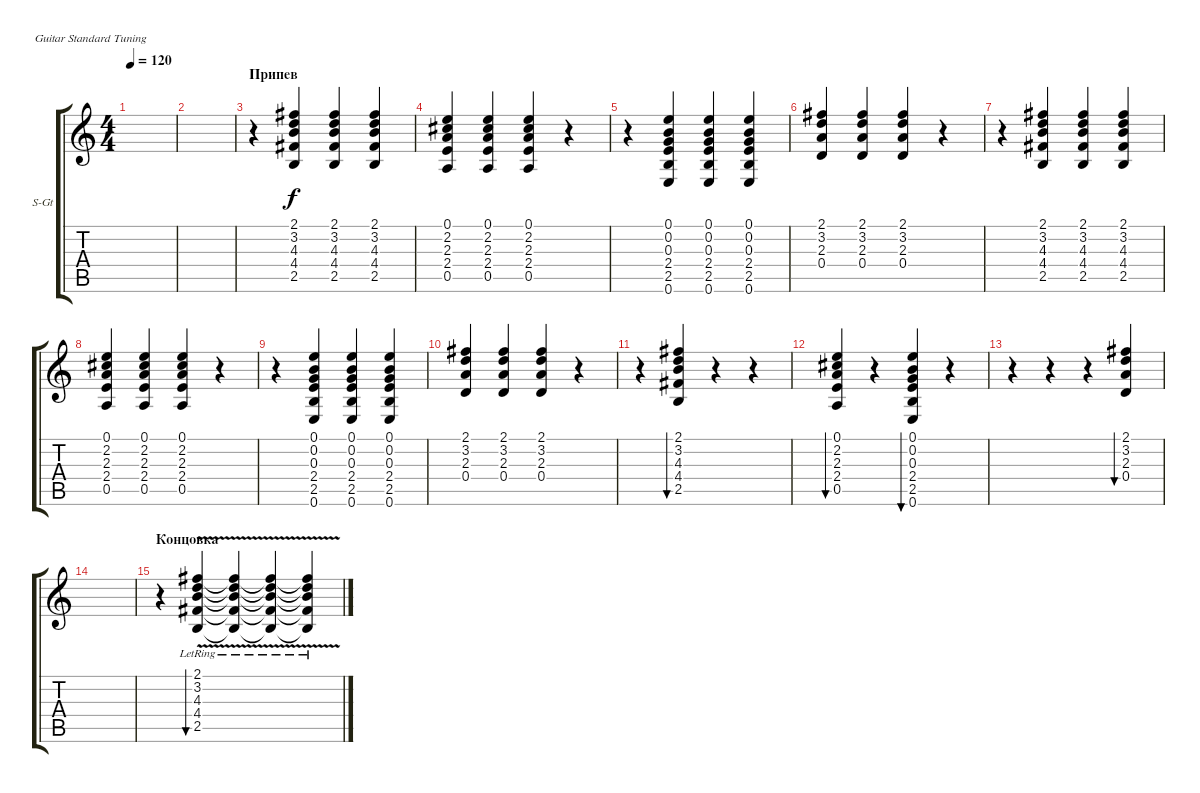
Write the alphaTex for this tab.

\defaultSystemsLayout 4
\bracketExtendMode groupsimilarinstruments
\firstSystemTrackNameOrientation horizontal
\otherSystemsTrackNameOrientation horizontal
\track ("Guitar 2" "S-Gt") {instrument acousticguitarsteel}
\staff {score tabs}
\tuning (E4 B3 G3 D3 A2 E2)
\ts (4 4)
\tempo 120
\clef g2
\ks c
|
|
\section ("" "Припев")
r.4 (2.5 4.4 4.3 3.2 2.1).4 (2.5 4.4 4.3 3.2 2.1).4 (2.5 4.4 4.3 3.2 2.1).4 |
(0.5 2.4 2.3 2.2 0.1).4 (0.5 2.4 2.3 2.2 0.1).4 (0.5 2.4 2.3 2.2 0.1).4 r.4 |
r.4 (0.6 2.5 2.4 0.3 0.2 0.1).4 (0.6 2.5 2.4 0.3 0.2 0.1).4 (0.6 2.5 2.4 0.3 0.2 0.1).4 |
(0.4 2.3 3.2 2.1).4 (0.4 2.3 3.2 2.1).4 (0.4 2.3 3.2 2.1).4 r.4 |
r.4 (2.5 4.4 4.3 3.2 2.1).4 (2.5 4.4 4.3 3.2 2.1).4 (2.5 4.4 4.3 3.2 2.1).4 |
(0.5 2.4 2.3 2.2 0.1).4 (0.5 2.4 2.3 2.2 0.1).4 (0.5 2.4 2.3 2.2 0.1).4 r.4 |
r.4 (0.6 2.5 2.4 0.3 0.2 0.1).4 (0.6 2.5 2.4 0.3 0.2 0.1).4 (0.6 2.5 2.4 0.3 0.2 0.1).4 |
(0.4 2.3 3.2 2.1).4 (0.4 2.3 3.2 2.1).4 (0.4 2.3 3.2 2.1).4 r.4 |
r.4 (2.5 4.4 4.3 3.2 2.1).4{bu 240} r.4 r.4 |
(0.5 2.4 2.3 2.2 0.1).4{bu 240} r.4 (0.6 2.5 2.4 0.3 0.2 0.1).4{bu 240} r.4 |
r.4 r.4 r.4 (0.4 2.3 3.2 2.1).4{bu 240} |
|
\section ("" "Концовка")
r.4 (2.5{v lr} 4.4{v lr} 4.3{v lr} 3.2{v lr} 2.1{v lr}).4{bu 240} (2.5{v lr t} 4.4{v lr t} 4.3{v lr t} 3.2{v lr t} 2.1{v lr t}).4 (2.5{v lr t} 4.4{v lr t} 4.3{v lr t} 3.2{v lr t} 2.1{v lr t}).4 (2.5{v lr t} 4.4{v lr t} 4.3{v lr t} 3.2{v lr t} 2.1{v lr t}).4
